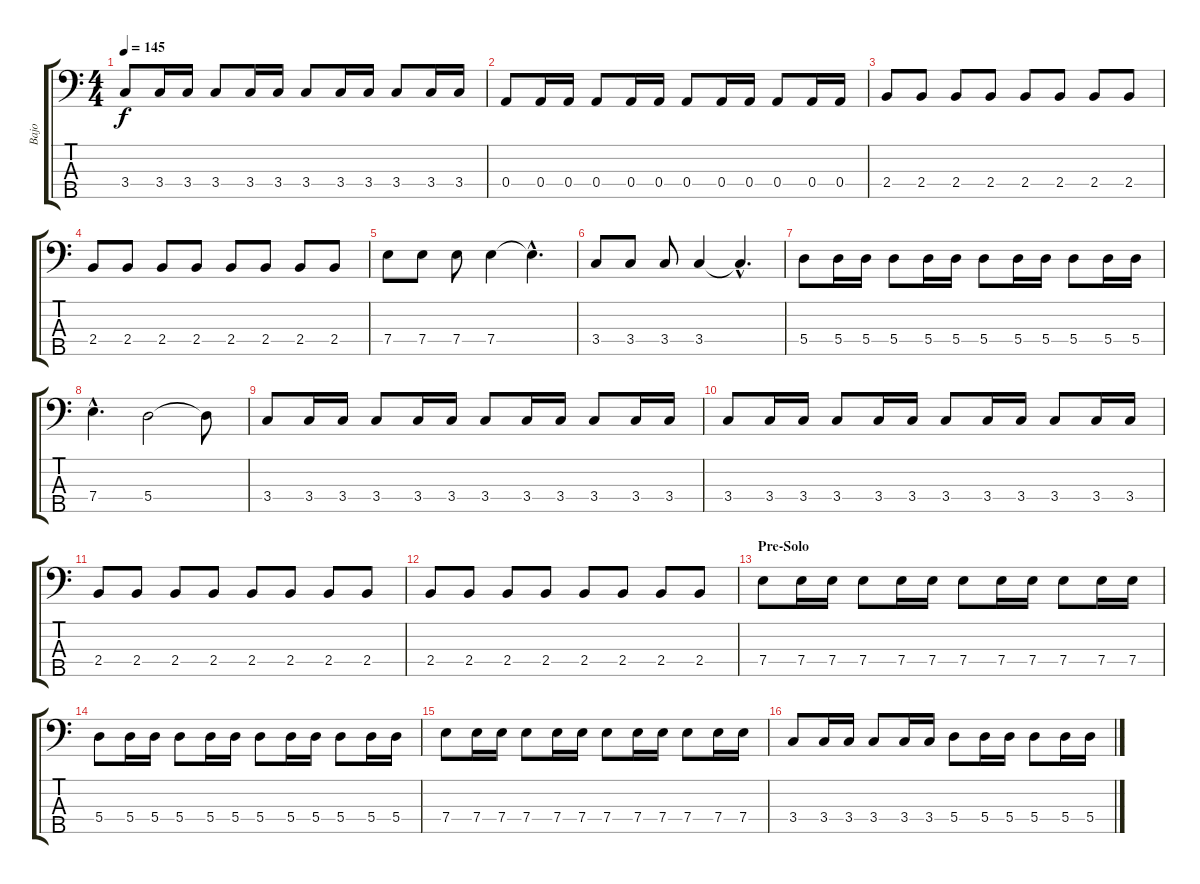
\track ("Bajo" "Bajo") {instrument electricbassfinger}
\staff {score tabs}
\tuning (C3 G2 D2 A1 E1) {hide}
\ts (4 4)
\tempo 145
\clef f4
\ks c
3.4.8{dy f} 3.4.16 3.4.16 3.4.8 3.4.16 3.4.16 3.4.8 3.4.16 3.4.16 3.4.8 3.4.16 3.4.16 |
0.4.8 0.4.16 0.4.16 0.4.8 0.4.16 0.4.16 0.4.8 0.4.16 0.4.16 0.4.8 0.4.16 0.4.16 |
2.4.8 2.4.8 2.4.8 2.4.8 2.4.8 2.4.8 2.4.8 2.4.8 |
2.4.8 2.4.8 2.4.8 2.4.8 2.4.8 2.4.8 2.4.8 2.4.8 |
7.4.8 7.4.8 7.4.8 7.4.4 7.4{hac t}.4{d} |
3.4.8 3.4.8 3.4.8 3.4.4 3.4{hac t}.4{d} |
5.4.8 5.4.16 5.4.16 5.4.8 5.4.16 5.4.16 5.4.8 5.4.16 5.4.16 5.4.8 5.4.16 5.4.16 |
7.4{hac}.4{d} 5.4.2 5.4{t}.8 |
3.4.8 3.4.16 3.4.16 3.4.8 3.4.16 3.4.16 3.4.8 3.4.16 3.4.16 3.4.8 3.4.16 3.4.16 |
3.4.8 3.4.16 3.4.16 3.4.8 3.4.16 3.4.16 3.4.8 3.4.16 3.4.16 3.4.8 3.4.16 3.4.16 |
2.4.8 2.4.8 2.4.8 2.4.8 2.4.8 2.4.8 2.4.8 2.4.8 |
2.4.8 2.4.8 2.4.8 2.4.8 2.4.8 2.4.8 2.4.8 2.4.8 |
\section ("" "Pre-Solo")
7.4.8 7.4.16 7.4.16 7.4.8 7.4.16 7.4.16 7.4.8 7.4.16 7.4.16 7.4.8 7.4.16 7.4.16 |
5.4.8 5.4.16 5.4.16 5.4.8 5.4.16 5.4.16 5.4.8 5.4.16 5.4.16 5.4.8 5.4.16 5.4.16 |
7.4.8 7.4.16 7.4.16 7.4.8 7.4.16 7.4.16 7.4.8 7.4.16 7.4.16 7.4.8 7.4.16 7.4.16 |
3.4.8 3.4.16 3.4.16 3.4.8 3.4.16 3.4.16 5.4.8 5.4.16 5.4.16 5.4.8 5.4.16 5.4.16
